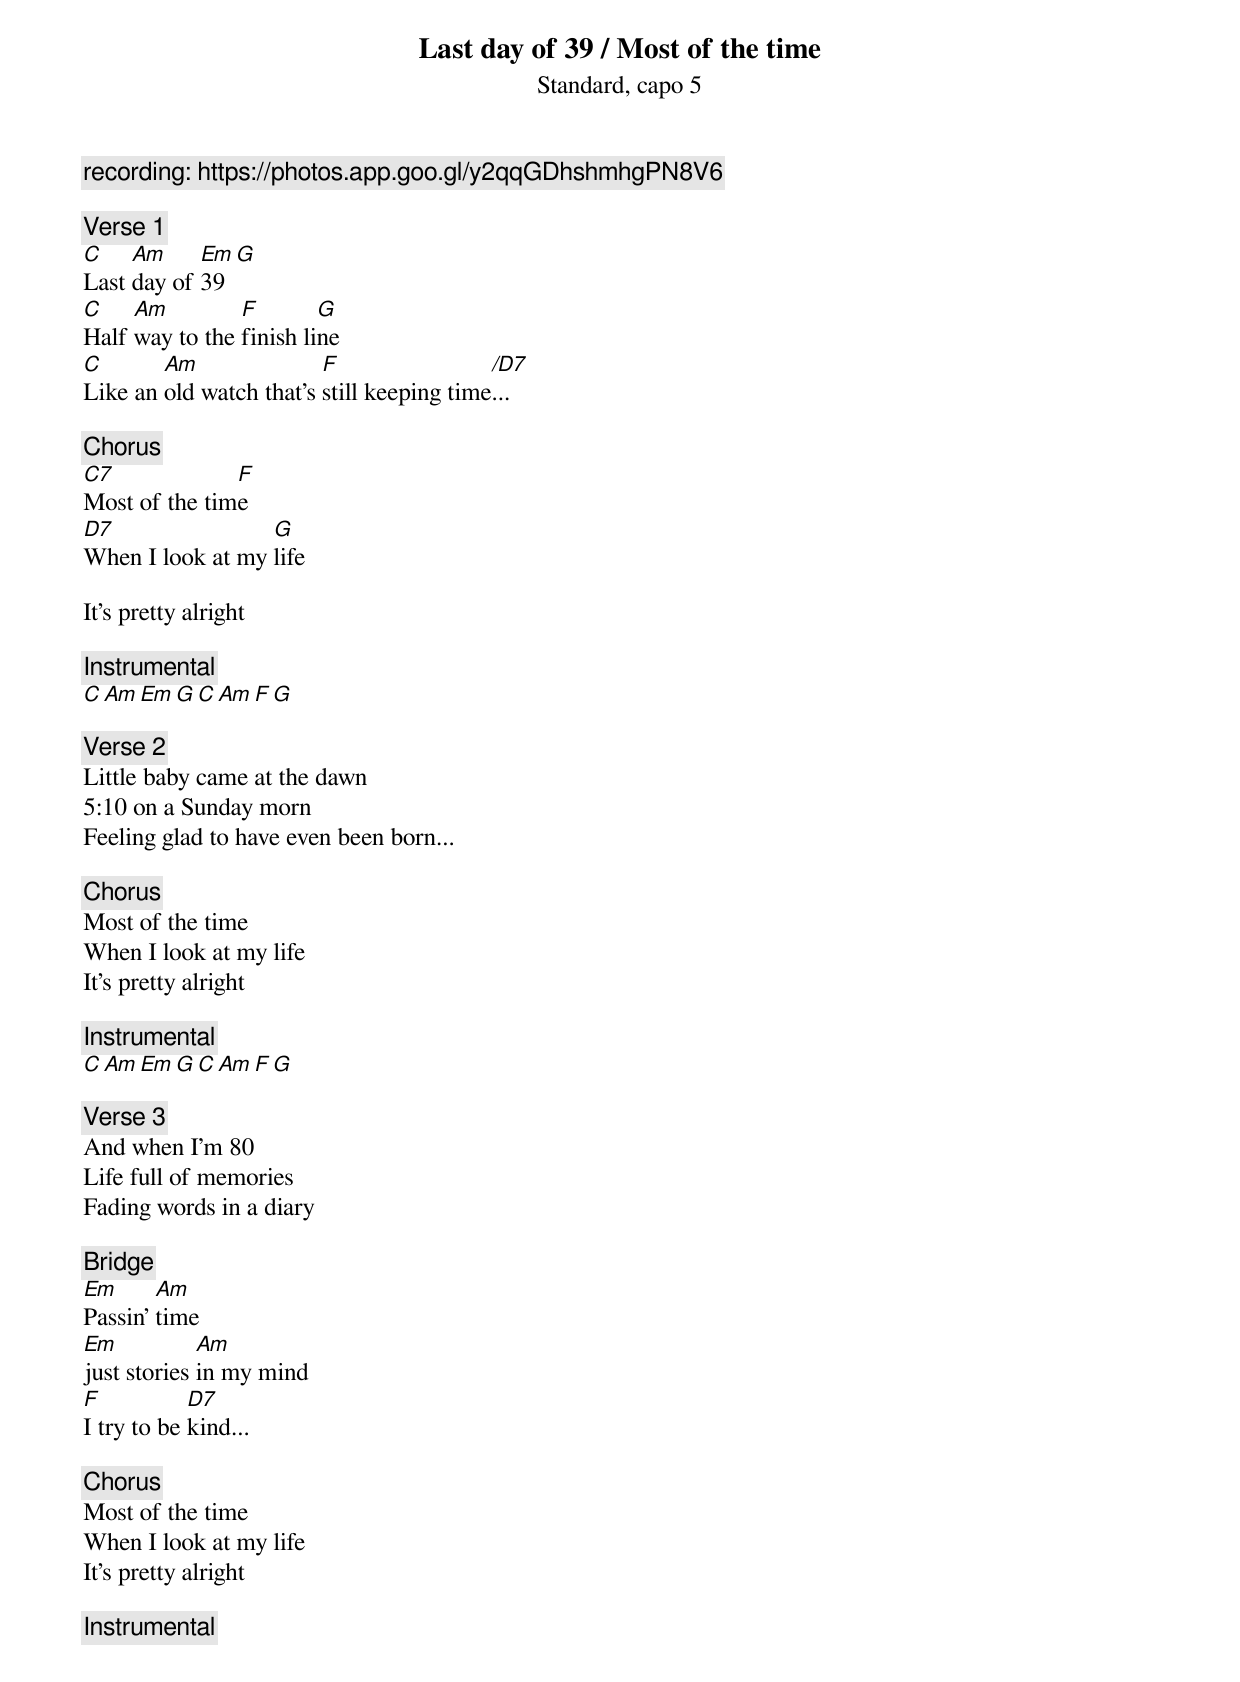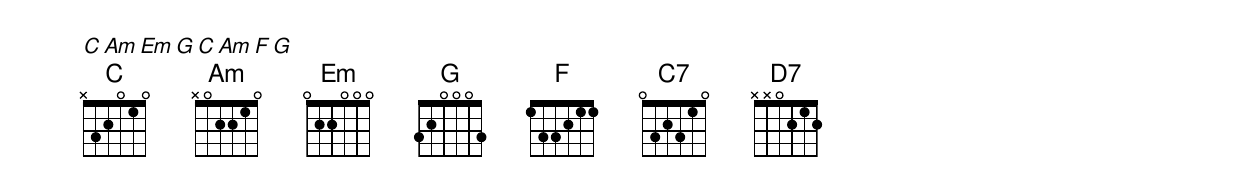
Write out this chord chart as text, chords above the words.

Last day of 39 / Most of the time
Standard, capo 5
recording: https://photos.app.goo.gl/y2qqGDhshmhgPN8V6

[Verse 1]
C    Am     Em G
Last day of 39
C    Am         F        G
Half way to the finish line
C       Am               F                 /D7
Like an old watch that's still keeping time...

[Chorus]
C7             F
Most of the time
D7                G
When I look at my life

It's pretty alright

[Instrumental]
C Am Em G C Am F G

[Verse 2]
Little baby came at the dawn
5:10 on a Sunday morn
Feeling glad to have even been born...

[Chorus]
Most of the time
When I look at my life
It's pretty alright

[Instrumental]
C Am Em G C Am F G

[Verse 3]
And when I'm 80
Life full of memories
Fading words in a diary

[Bridge]
Em      Am
Passin' time
Em           Am
just stories in my mind
F           D7
I try to be kind...

[Chorus]
Most of the time
When I look at my life
It's pretty alright

[Instrumental]
C Am Em G C Am F G
